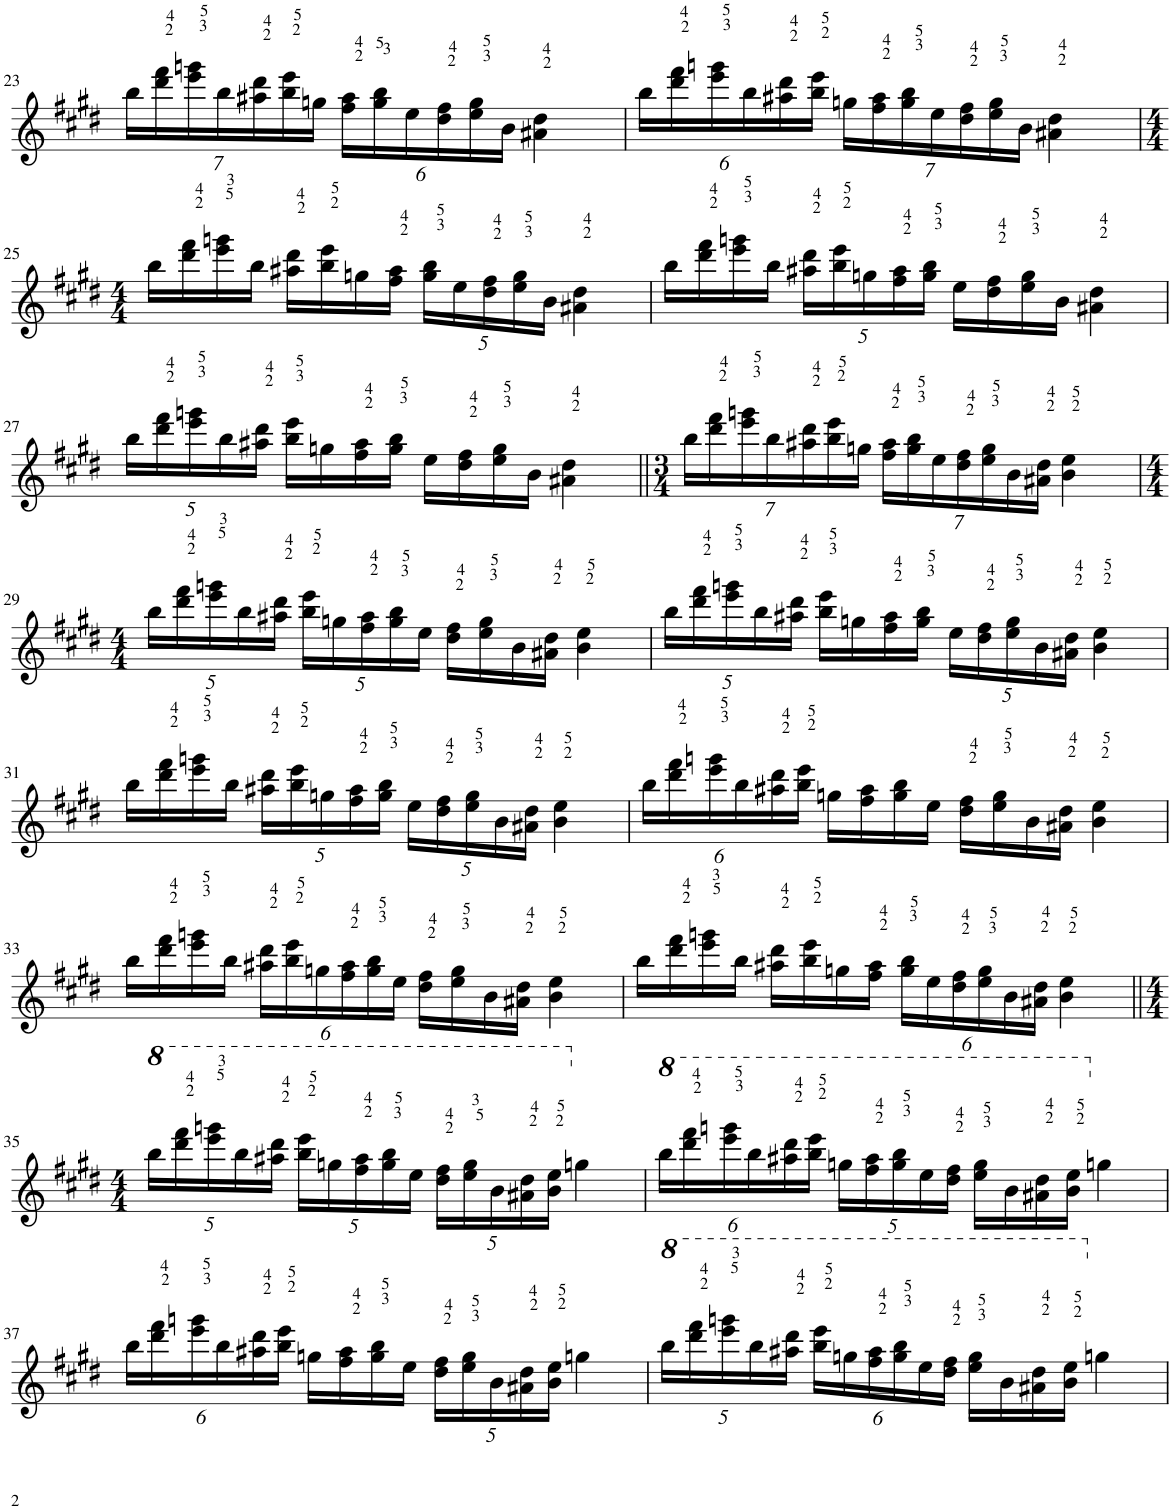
**kern
*part1
*staff1
*I"Piano
*I'Pno.
!!LO:PB:g=z
*clefG2
*k[f#c#g#d#]
*M3/4
*Xbrackettup
=23
28bb\LL
28ddd#\ 28fff#\
28eee\ 28gggn\
28bb\
28aa#X\ 28ddd#\
28bb\ 28eee\
28ggn\JJ
24ff#\ 24aa#\LL
24gg\ 24bb\
24ee\
24dd#\ 24ff#\
24ee\ 24gg\
24b\JJ
4a#X\ 4dd#\
=24
24bb\LL
24ddd#\ 24fff#\
24eee\ 24gggn\
24bb\
24aa#X\ 24ddd#\
24bb\ 24eee\JJ
28ggn\LL
28ff#\ 28aa#\
28gg\ 28bb\
28ee\
28dd#\ 28ff#\
28ee\ 28gg\
28b\JJ
4a#X\ 4dd#\
!!LO:LB:g=z
=25
*M4/4
16bb\LL
16ddd#\ 16fff#\
16eee\ 16gggn\
16bb\JJ
16aa#X\ 16ddd#\LL
16bb\ 16eee\
16ggn\
16ff#\ 16aa#\JJ
20gg\ 20bb\LL
20ee\
20dd#\ 20ff#\
20ee\ 20gg\
20b\JJ
4a#X\ 4dd#\
=26
16bb\LL
16ddd#\ 16fff#\
16eee\ 16gggn\
16bb\JJ
20aa#X\ 20ddd#\LL
20bb\ 20eee\
20ggn\
20ff#\ 20aa#\
20gg\ 20bb\JJ
16ee\LL
16dd#\ 16ff#\
16ee\ 16gg\
16b\JJ
4a#X\ 4dd#\
!!LO:LB:g=z
=27
20bb\LL
20ddd#\ 20fff#\
20eee\ 20gggn\
20bb\
20aa#X\ 20ddd#\JJ
16bb\ 16eee\LL
16ggn\
16ff#\ 16aa#\
16gg\ 16bb\JJ
16ee\LL
16dd#\ 16ff#\
16ee\ 16gg\
16b\JJ
4a#X\ 4dd#\
=28||
*M3/4
28bb\LL
28ddd#\ 28fff#\
28eee\ 28gggn\
28bb\
28aa#X\ 28ddd#\
28bb\ 28eee\
28ggn\JJ
28ff#\ 28aa#\LL
28gg\ 28bb\
28ee\
28dd#\ 28ff#\
28ee\ 28gg\
28b\
28a#X\ 28dd#\JJ
4b\ 4ee\
!!LO:LB:g=z
=29
*M4/4
20bb\LL
20ddd#\ 20fff#\
20eee\ 20gggn\
20bb\
20aa#X\ 20ddd#\JJ
20bb\ 20eee\LL
20ggn\
20ff#\ 20aa#\
20gg\ 20bb\
20ee\JJ
16dd#\ 16ff#\LL
16ee\ 16gg\
16b\
16a#X\ 16dd#\JJ
4b\ 4ee\
=30
20bb\LL
20ddd#\ 20fff#\
20eee\ 20gggn\
20bb\
20aa#X\ 20ddd#\JJ
16bb\ 16eee\LL
16ggn\
16ff#\ 16aa#\
16gg\ 16bb\JJ
20ee\LL
20dd#\ 20ff#\
20ee\ 20gg\
20b\
20a#X\ 20dd#\JJ
4b\ 4ee\
!!LO:LB:g=z
=31
16bb\LL
16ddd#\ 16fff#\
16eee\ 16gggn\
16bb\JJ
20aa#X\ 20ddd#\LL
20bb\ 20eee\
20ggn\
20ff#\ 20aa#\
20gg\ 20bb\JJ
20ee\LL
20dd#\ 20ff#\
20ee\ 20gg\
20b\
20a#X\ 20dd#\JJ
4b\ 4ee\
=32
24bb\LL
24ddd#\ 24fff#\
24eee\ 24gggn\
24bb\
24aa#X\ 24ddd#\
24bb\ 24eee\JJ
16ggn\LL
16ff#\ 16aa#\
16gg\ 16bb\
16ee\JJ
16dd#\ 16ff#\LL
16ee\ 16gg\
16b\
16a#X\ 16dd#\JJ
4b\ 4ee\
!!LO:LB:g=z
=33
16bb\LL
16ddd#\ 16fff#\
16eee\ 16gggn\
16bb\JJ
24aa#X\ 24ddd#\LL
24bb\ 24eee\
24ggn\
24ff#\ 24aa#\
24gg\ 24bb\
24ee\JJ
16dd#\ 16ff#\LL
16ee\ 16gg\
16b\
16a#X\ 16dd#\JJ
4b\ 4ee\
=34
16bb\LL
16ddd#\ 16fff#\
16eee\ 16gggn\
16bb\JJ
16aa#X\ 16ddd#\LL
16bb\ 16eee\
16ggn\
16ff#\ 16aa#\JJ
24gg\ 24bb\LL
24ee\
24dd#\ 24ff#\
24ee\ 24gg\
24b\
24a#X\ 24dd#\JJ
4b\ 4ee\
!!LO:LB:g=z
=35||
*M4/4
*8va
20bbb\LL
20dddd#\ 20ffff#\
20eeee\ 20ggggn\
20bbb\
20aaa#X\ 20dddd#\JJ
20bbb\ 20eeee\LL
20gggn\
20fff#\ 20aaa#\
20ggg\ 20bbb\
20eee\JJ
20ddd#\ 20fff#\LL
20eee\ 20ggg\
20bb\
20aa#X\ 20ddd#\
20bb\ 20eee\JJ
*X8va
4ggn\
=36
*8va
24bbb\LL
24dddd#\ 24ffff#\
24eeee\ 24ggggn\
24bbb\
24aaa#X\ 24dddd#\
24bbb\ 24eeee\JJ
20gggn\LL
20fff#\ 20aaa#\
20ggg\ 20bbb\
20eee\
20ddd#\ 20fff#\JJ
16eee\ 16ggg\LL
16bb\
16aa#X\ 16ddd#\
16bb\ 16eee\JJ
*X8va
4ggn\
!!LO:LB:g=z
=37
24bb\LL
24ddd#\ 24fff#\
24eee\ 24gggn\
24bb\
24aa#X\ 24ddd#\
24bb\ 24eee\JJ
16ggn\LL
16ff#\ 16aa#\
16gg\ 16bb\
16ee\JJ
20dd#\ 20ff#\LL
20ee\ 20gg\
20b\
20a#X\ 20dd#\
20b\ 20ee\JJ
4ggn\
=38
*8va
20bbb\LL
20dddd#\ 20ffff#\
20eeee\ 20ggggn\
20bbb\
20aaa#X\ 20dddd#\JJ
24bbb\ 24eeee\LL
24gggn\
24fff#\ 24aaa#\
24ggg\ 24bbb\
24eee\
24ddd#\ 24fff#\JJ
16eee\ 16ggg\LL
16bb\
16aa#X\ 16ddd#\
16bb\ 16eee\JJ
*X8va
4ggn\
=
*-
